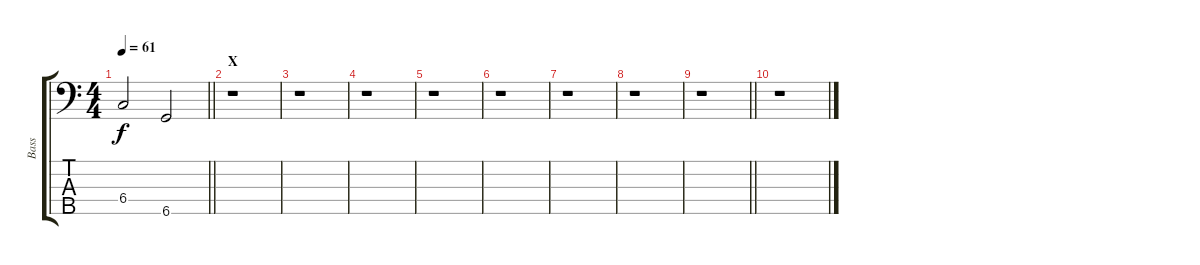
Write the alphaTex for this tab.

\track ("Bass" "Bass") {instrument electricbassfinger}
\staff {score tabs}
\tuning (Ab2 E2 B1 Gb1 Db1) {hide}
\ts (4 4)
\tempo 61
\clef f4
\barLineRight lightlight
\ks c
6.4.2{dy f} 6.5.2 |
\section ("" "X")
r.1 |
r.1 |
r.1 |
r.1 |
r.1 |
r.1 |
r.1 |
\barLineRight lightlight
r.1 |
r.1
